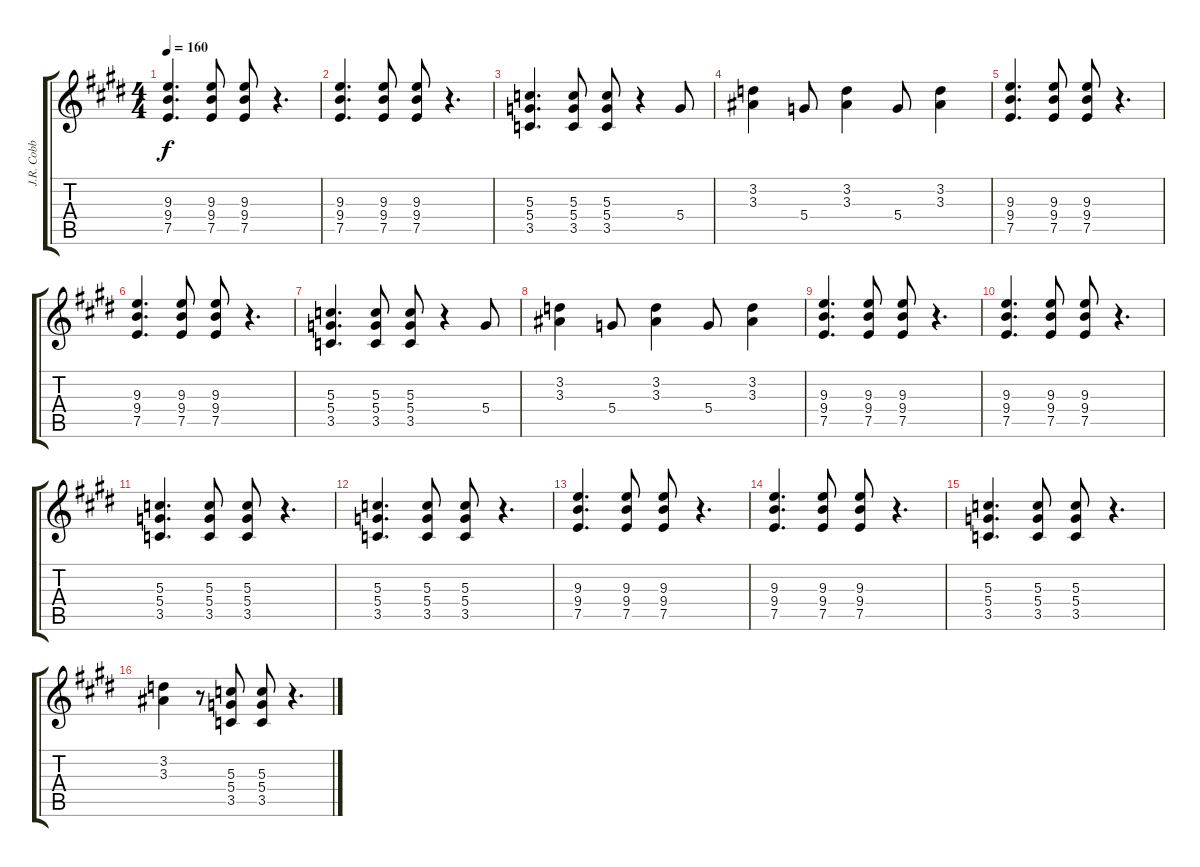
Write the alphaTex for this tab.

\track ("J.R. Cobb Guitar II" "J.R. Cobb ") {instrument distortionguitar}
\staff {score tabs}
\tuning (E4 B3 G3 D3 A2 E2) {hide}
\ts (4 4)
\tempo 160
\clef g2
\ks e
(9.3 9.4 7.5).4{d dy f} (9.3 9.4 7.5).8 (9.3 9.4 7.5).8 r.4{d} |
(9.3 9.4 7.5).4{d} (9.3 9.4 7.5).8 (9.3 9.4 7.5).8 r.4{d} |
(5.3 5.4 3.5).4{d} (5.3 5.4 3.5).8 (5.3 5.4 3.5).8 r.4 5.4.8 |
(3.2 3.3).4 5.4.8 (3.2 3.3).4 5.4.8 (3.2 3.3).4 |
(9.3 9.4 7.5).4{d} (9.3 9.4 7.5).8 (9.3 9.4 7.5).8 r.4{d} |
(9.3 9.4 7.5).4{d} (9.3 9.4 7.5).8 (9.3 9.4 7.5).8 r.4{d} |
(5.3 5.4 3.5).4{d} (5.3 5.4 3.5).8 (5.3 5.4 3.5).8 r.4 5.4.8 |
(3.2 3.3).4 5.4.8 (3.2 3.3).4 5.4.8 (3.2 3.3).4 |
(9.3 9.4 7.5).4{d} (9.3 9.4 7.5).8 (9.3 9.4 7.5).8 r.4{d} |
(9.3 9.4 7.5).4{d} (9.3 9.4 7.5).8 (9.3 9.4 7.5).8 r.4{d} |
(5.3 5.4 3.5).4{d} (5.3 5.4 3.5).8 (5.3 5.4 3.5).8 r.4{d} |
(5.3 5.4 3.5).4{d} (5.3 5.4 3.5).8 (5.3 5.4 3.5).8 r.4{d} |
(9.3 9.4 7.5).4{d} (9.3 9.4 7.5).8 (9.3 9.4 7.5).8 r.4{d} |
(9.3 9.4 7.5).4{d} (9.3 9.4 7.5).8 (9.3 9.4 7.5).8 r.4{d} |
(5.3 5.4 3.5).4{d} (5.3 5.4 3.5).8 (5.3 5.4 3.5).8 r.4{d} |
(3.2 3.3).4 r.8 (5.3 5.4 3.5).8 (5.3 5.4 3.5).8 r.4{d}
